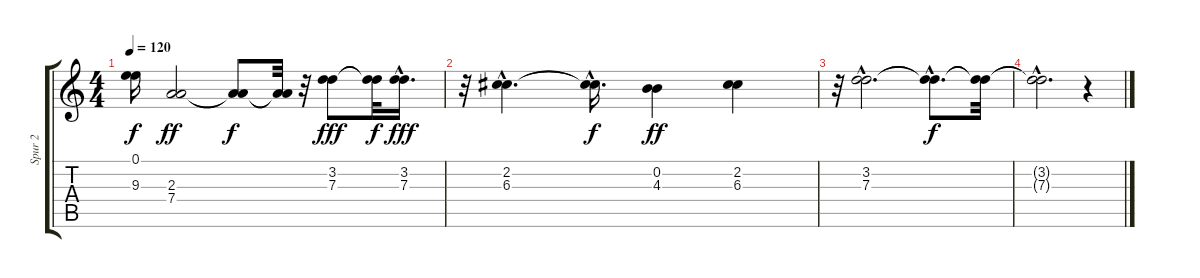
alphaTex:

\track ("Spur 2" "Spur 2") {instrument electricguitarjazz}
\staff {score tabs}
\tuning (E4 B3 G3 D3 A2 E2) {hide}
\ts (4 4)
\tempo 120
\clef g2
\ks c
(0.1{t} 9.3{t}).16{dy f} (2.3 7.4).2{dy ff} (2.3{t} 7.4{t}).8{dy f} (2.3{t} 7.4{t}).32 r.32 (3.2 7.3).8{dy fff} (3.2{t} 7.3{t}).32{dy f} (3.2{hac} 7.3{hac}).16{d dy fff} |
r.32 (2.2{hac} 6.3{hac}).4{d} (2.2{hac t} 6.3{hac t}).16{d dy f} (0.2 4.3).4{dy ff} (2.2 6.3).4 |
r.32 (3.2{hac} 7.3{hac}).2{d} (3.2{hac t} 7.3{hac t}).8{d dy f} (3.2{t} 7.3{t}).32 |
(3.2{hac t} 7.3{hac t}).2{d} r.4
